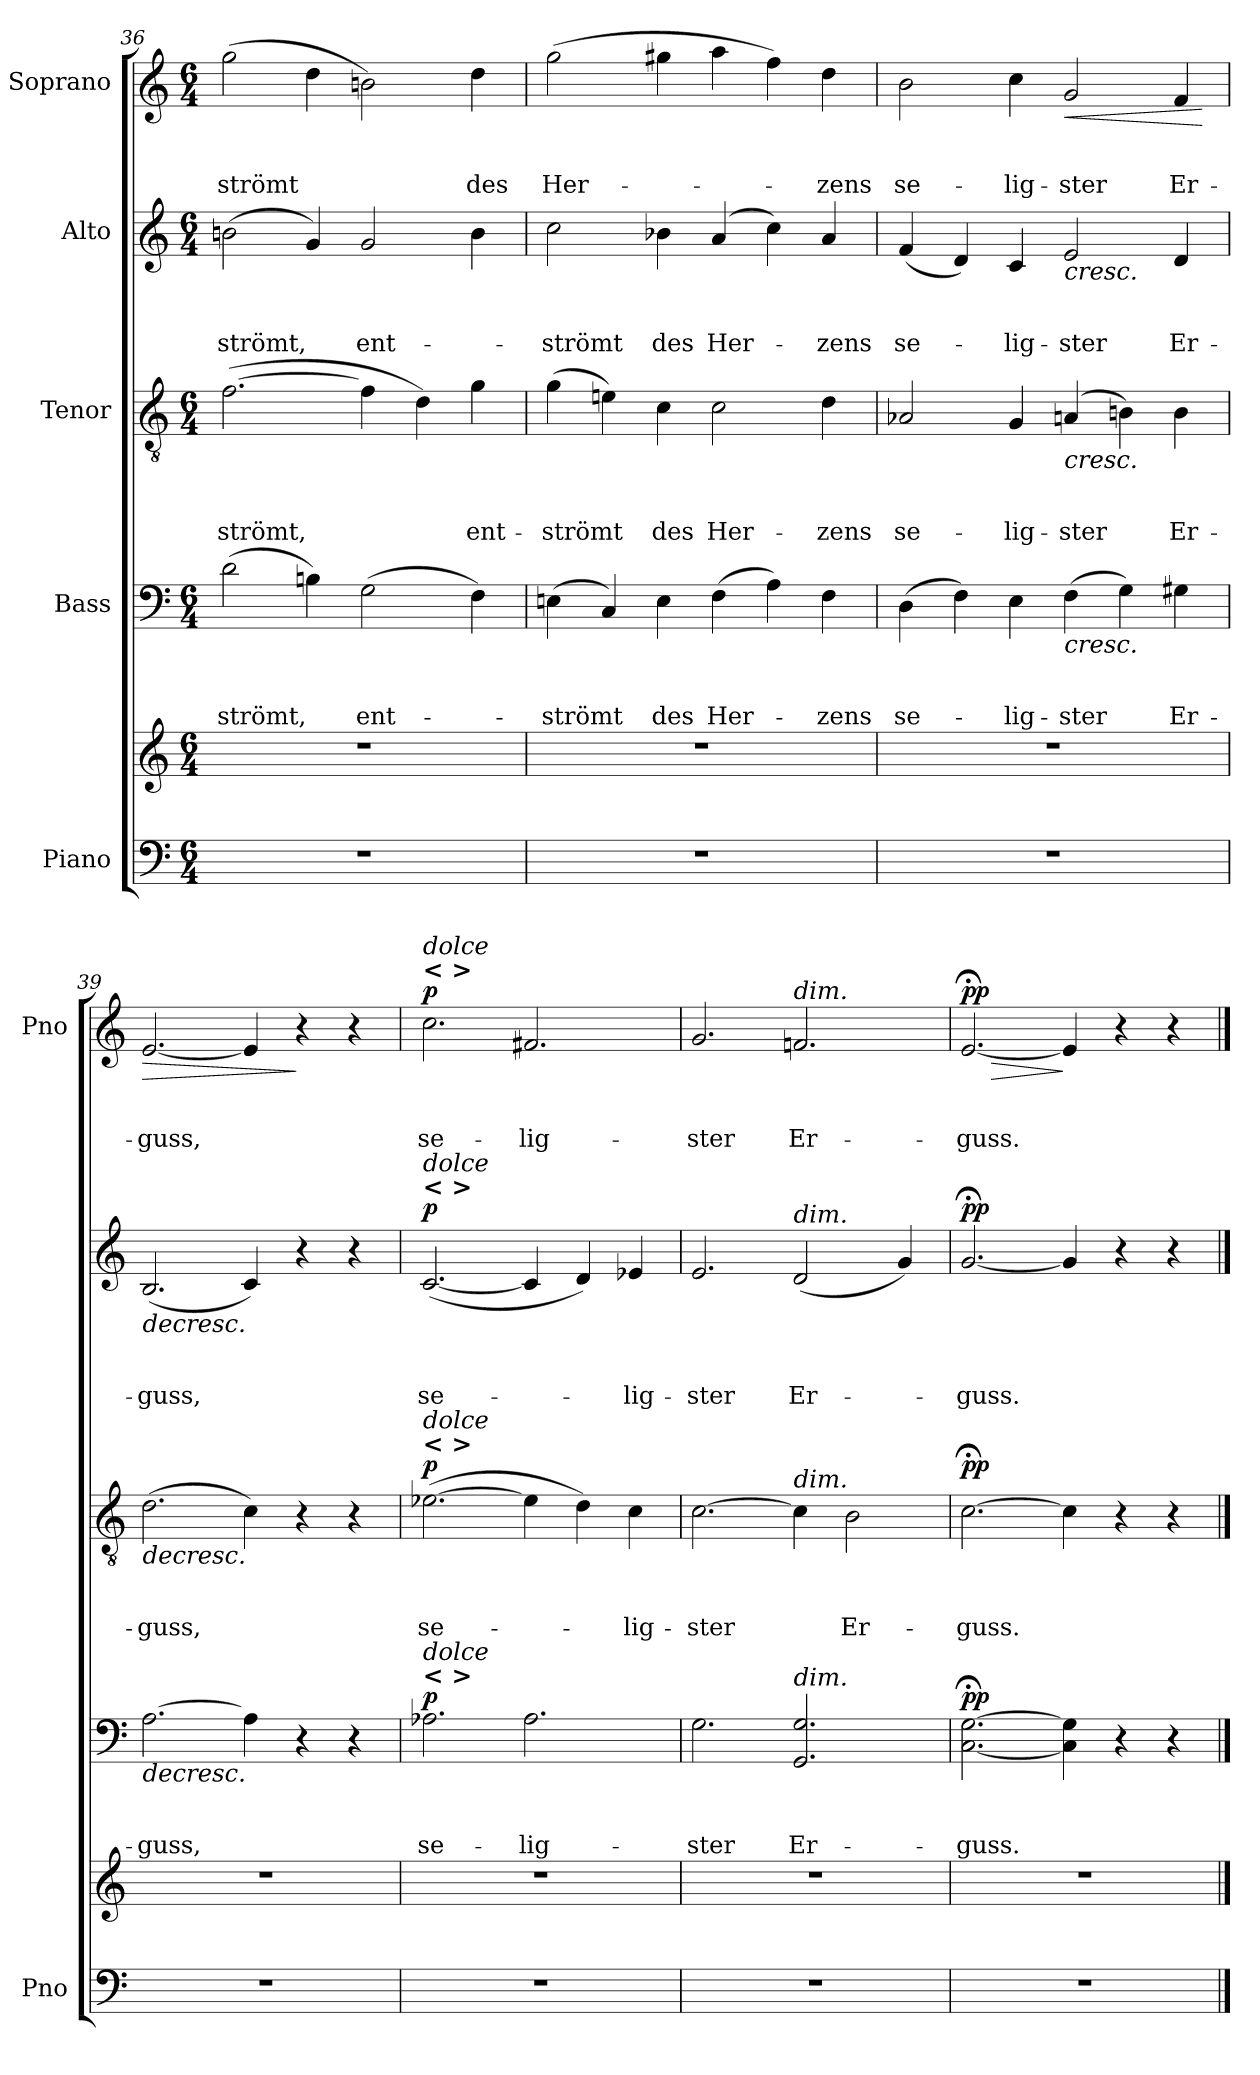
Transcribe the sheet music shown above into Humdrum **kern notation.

**kern	**kern	**kern	**text	**text	**text	**dynam	**kern	**text	**text	**text	**dynam	**kern	**text	**text	**text	**dynam	**kern	**text	**text	**text	**dynam
*part5	*part5	*part4	*part4	*part4	*part4	*part4	*part3	*part3	*part3	*part3	*part3	*part2	*part2	*part2	*part2	*part2	*part1	*part1	*part1	*part1	*part1
*staff6	*staff5	*staff4	*staff4	*staff4	*staff4	*staff4	*staff3	*staff3	*staff3	*staff3	*staff3	*staff2	*staff2	*staff2	*staff2	*staff2	*staff1	*staff1	*staff1	*staff1	*staff1
*I"Piano	*	*I"Bass	*	*	*	*	*I"Tenor	*	*	*	*	*I"Alto	*	*	*	*	*I"Soprano	*	*	*	*
*I'Pno	*	*	*	*	*	*	*	*	*	*	*	*	*	*	*	*	*I'Pno	*	*	*	*
!!LO:PB:g=z
*clefF4	*clefG2	*clefF4	*	*	*	*	*clefGv2	*	*	*	*	*clefG2	*	*	*	*	*clefG2	*	*	*	*
*k[]	*k[]	*k[]	*	*	*	*	*k[]	*	*	*	*	*k[]	*	*	*	*	*k[]	*	*	*	*
*C:	*C:	*C:	*	*	*	*	*C:	*	*	*	*	*C:	*	*	*	*	*C:	*	*	*	*
*M6/4	*M6/4	*M6/4	*	*	*	*	*M6/4	*	*	*	*	*M6/4	*	*	*	*	*M6/4	*	*	*	*
=36	=36	=36	=36	=36	=36	=36	=36	=36	=36	=36	=36	=36	=36	=36	=36	=36	=36	=36	=36	=36	=36
!	!	!	!	!	!LO:LY:b	!	!	!	!	!LO:LY:b	!	!	!	!	!LO:LY:b	!	!	!	!	!LO:LY:b	!
1.r	1.r	(>2d\	.	.	-strömt,	.	(>[2.f\	.	.	-strömt,	.	(>2bn\	.	.	-strömt,	.	(>2gg\	.	.	-strömt	.
.	.	4Bn\)	.	.	.	.	.	.	.	.	.	4g/)	.	.	.	.	4dd\	.	.	.	.
!	!	!	!	!	!LO:LY:b	!	!	!	!	!	!	!	!	!	!LO:LY:b	!	!	!	!	!	!
.	.	(>2G\	.	.	ent-	.	4f\]	.	.	.	.	2g/	.	.	ent-	.	2bn\)	.	.	.	.
.	.	.	.	.	.	.	4d\)	.	.	.	.	.	.	.	.	.	.	.	.	.	.
!	!	!	!	!	!	!	!	!	!	!LO:LY:b	!	!	!	!	!	!	!	!	!	!LO:LY:b	!
.	.	4F\)	.	.	.	.	4g\	.	.	ent-	.	4b\	.	.	.	.	4dd\	.	.	des	.
!!LO:PB:g=z
=37	=37	=37	=37	=37	=37	=37	=37	=37	=37	=37	=37	=37	=37	=37	=37	=37	=37	=37	=37	=37	=37
!	!	!	!	!	!LO:LY:b	!	!	!	!	!LO:LY:b	!	!	!	!	!LO:LY:b	!	!	!	!	!LO:LY:b	!
1.r	1.r	(>4En\	.	.	­strömt	.	(>4g\	.	.	­strömt	.	2cc\	.	.	­strömt	.	(>2gg\	.	.	Her-	.
.	.	4C/)	.	.	.	.	4en\)	.	.	.	.	.	.	.	.	.	.	.	.	.	.
!	!	!	!	!	!LO:LY:b	!	!	!	!	!LO:LY:b	!	!	!	!	!LO:LY:b	!	!	!	!	!	!
.	.	4E\	.	.	des	.	4c\	.	.	des	.	4b-X\	.	.	des	.	4gg#X\	.	.	.	.
!	!	!	!	!	!LO:LY:b	!	!	!	!	!LO:LY:b	!	!	!	!	!LO:LY:b	!	!	!	!	!	!
.	.	(>4F\	.	.	Her-	.	2c\	.	.	Her-	.	(>4a/	.	.	Her-	.	4aa\	.	.	.	.
.	.	4A\)	.	.	.	.	.	.	.	.	.	4cc\)	.	.	.	.	4ff\)	.	.	.	.
!	!	!	!	!	!LO:LY:b	!	!	!	!	!LO:LY:b	!	!	!	!	!LO:LY:b	!	!	!	!	!LO:LY:b	!
.	.	4F\	.	.	-zens	.	4d\	.	.	-zens	.	4a/	.	.	-zens	.	4dd\	.	.	-zens	.
=38	=38	=38	=38	=38	=38	=38	=38	=38	=38	=38	=38	=38	=38	=38	=38	=38	=38	=38	=38	=38	=38
!	!	!	!	!	!LO:LY:b	!	!	!	!	!LO:LY:b	!	!	!	!	!LO:LY:b	!	!	!	!	!LO:LY:b	!
1.r	1.r	(>4D\	.	.	se-	.	2A-X/	.	.	se-	.	(<4f/	.	.	se-	.	2b\	.	.	se-	.
.	.	4F\)	.	.	.	.	.	.	.	.	.	4d/)	.	.	.	.	.	.	.	.	.
!	!	!	!	!	!LO:LY:b	!	!	!	!	!LO:LY:b	!	!	!	!	!LO:LY:b	!	!	!	!	!LO:LY:b	!
.	.	4E\	.	.	-lig-	.	4G/	.	.	-lig-	.	4c/	.	.	-lig-	.	4cc\	.	.	-lig-	.
!	!	!	!	!	!LO:LY:b	!LO:HP:b	!	!	!	!LO:LY:b	!LO:HP:b	!	!	!	!LO:LY:b	!LO:HP:b	!	!	!	!LO:LY:b	!LO:HP:b
.	.	(>4F\	.	.	-ster	<	(>4An/	.	.	-ster	<	2e/	.	.	-ster	<	2g/	.	.	-ster	<
.	.	4G\)	.	.	.	.	4Bn\)	.	.	.	.	.	.	.	.	.	.	.	.	.	.
!	!	!	!	!	!LO:LY:b	!	!	!	!	!LO:LY:b	!	!	!	!	!LO:LY:b	!	!	!	!	!LO:LY:b	!
.	.	4G#X\	.	.	Er-	.	4B\	.	.	Er-	.	4d/	.	.	Er-	.	4f/	.	.	Er-	.
.	.	.	.	.	.	.	.	.	.	.	.	.	.	.	.	.	.	.	.	.	[
=39	=39	=39	=39	=39	=39	=39	=39	=39	=39	=39	=39	=39	=39	=39	=39	=39	=39	=39	=39	=39	=39
!	!	!	!	!	!LO:LY:b	!LO:HP:b	!	!	!	!LO:LY:b	!LO:HP:b	!	!	!	!LO:LY:b	!LO:HP:b	!	!	!	!LO:LY:b	!LO:HP:b
1.r	1.r	[2.A\	.	.	-guss,	>	(>2.d\	.	.	-guss,	>	(<2.B/	.	.	-guss,	>	[2.e/	.	.	-guss,	>
.	.	4A\]	.	.	.	.	4c\)	.	.	.	[	4c/)	.	.	.	.	4e/]	.	.	.	.
.	.	4r	.	.	.	[	4r	.	.	.	.	4r	.	.	.	[	4r	.	.	.	]
.	.	4r	.	.	.	.	4r	.	.	.	.	4r	.	.	.	.	4r	.	.	.	.
=40	=40	=40	=40	=40	=40	=40	=40	=40	=40	=40	=40	=40	=40	=40	=40	=40	=40	=40	=40	=40	=40
!	!	!	!	!	!	!	!	!	!	!	!	!	!	!	!	!	!LO:TX:a:B:t=< >	!	!	!	!
!	!	!	!	!	!	!	!	!	!	!	!	!	!	!	!	!	!LO:TX:a:i:t=dolce	!	!	!	!
!	!	!	!	!	!	!	!	!	!	!	!	!LO:TX:a:B:t=< >	!	!	!	!	!	!	!	!	!
!	!	!	!	!	!	!	!	!	!	!	!	!LO:TX:a:i:t=dolce	!	!	!	!	!	!	!	!	!
!	!	!	!	!	!	!	!LO:TX:a:B:t=< >	!	!	!	!	!	!	!	!	!	!	!	!	!	!
!	!	!	!	!	!	!	!LO:TX:a:i:t=dolce	!	!	!	!	!	!	!	!	!	!	!	!	!	!
!	!	!LO:TX:a:B:t=< >	!	!	!	!	!	!	!	!	!	!	!	!	!	!	!	!	!	!	!
!	!	!LO:TX:a:i:t=dolce	!	!	!	!	!	!	!	!	!	!	!	!	!	!	!	!	!	!	!
!	!	!	!	!	!LO:LY:b	!LO:DY:b	!	!	!	!LO:LY:b	!LO:DY:b	!	!	!	!LO:LY:b	!LO:DY:b	!	!	!	!LO:LY:b	!LO:DY:b
1.r	1.r	2.A-X\	.	.	se-	p	(>[2.e-X\	.	.	se-	p	(<[2.c/	.	.	se-	p	2.cc\	.	.	se-	p
!	!	!	!	!	!LO:LY:b	!	!	!	!	!	!	!	!	!	!	!	!	!	!	!LO:LY:b	!
.	.	2.A-\	.	.	-lig-	.	4e-\]	.	.	.	.	4c/]	.	.	.	.	2.f#X/	.	.	-lig-	.
.	.	.	.	.	.	.	4d\)	.	.	.	.	4d/)	.	.	.	.	.	.	.	.	.
!	!	!	!	!	!	!	!	!	!	!LO:LY:b	!	!	!	!	!LO:LY:b	!	!	!	!	!	!
.	.	.	.	.	.	.	4c\	.	.	-lig-	.	4e-X/	.	.	-lig-	.	.	.	.	.	.
=41	=41	=41	=41	=41	=41	=41	=41	=41	=41	=41	=41	=41	=41	=41	=41	=41	=41	=41	=41	=41	=41
!	!	!	!	!	!LO:LY:b	!	!	!	!	!LO:LY:b	!	!	!	!	!LO:LY:b	!	!	!	!	!LO:LY:b	!
1.r	1.r	2.G\	.	.	-ster	.	[2.c\	.	.	-ster	.	2.e/	.	.	-ster	.	2.g/	.	.	-ster	.
!	!	!	!	!	!	!	!	!	!	!	!	!	!	!	!	!	!LO:TX:a:i:t=dim.	!	!	!	!
!	!	!	!	!	!	!	!	!	!	!	!	!LO:TX:a:i:t=dim.	!	!	!	!	!	!	!	!	!
!	!	!	!	!	!	!	!LO:TX:a:i:t=dim.	!	!	!	!	!	!	!	!	!	!	!	!	!	!
!	!	!LO:TX:a:i:t=dim.	!	!	!	!	!	!	!	!	!	!	!	!	!	!	!	!	!	!	!
!	!	!	!	!	!LO:LY:b	!	!	!	!	!	!	!	!	!	!LO:LY:b	!	!	!	!	!LO:LY:b	!
.	.	2.GG/ 2.G/	.	.	Er-	.	4c\]	.	.	.	.	(<2d/	.	.	Er-	.	2.fn/	.	.	Er-	.
!	!	!	!	!	!	!	!	!	!	!LO:LY:b	!	!	!	!	!	!	!	!	!	!	!
.	.	.	.	.	.	.	2B\	.	.	Er-	.	.	.	.	.	.	.	.	.	.	.
.	.	.	.	.	.	.	.	.	.	.	.	4g/)	.	.	.	.	.	.	.	.	.
!!LO:PB:g=z
=42	=42	=42	=42	=42	=42	=42	=42	=42	=42	=42	=42	=42	=42	=42	=42	=42	=42	=42	=42	=42	=42
!	!	!	!	!	!LO:LY:b	!LO:DY:b	!	!	!	!LO:LY:b	!LO:DY:b	!	!	!	!LO:LY:b	!LO:DY:b	!	!	!	!LO:LY:b	!LO:HP:b
!	!	!	!	!	!	!	!	!	!	!	!	!	!	!	!	!	!	!	!	!	!LO:DY:n=1:b
1.r	1.r	[2.C\;< [2.G\;<	.	.	-guss.	pp	[2.c;<\	.	.	-guss.	pp	[2.g;</	.	.	-guss.	pp	[2.e;</	.	.	-guss.	> pp
.	.	4C\] 4G\]	.	.	.	]	4c\]	.	.	.	]	4g/]	.	.	.	]	4e/]	.	.	.	]
.	.	4r	.	.	.	.	4r	.	.	.	.	4r	.	.	.	.	4r	.	.	.	.
.	.	4r	.	.	.	.	4r	.	.	.	.	4r	.	.	.	.	4r	.	.	.	.
==	==	==	==	==	==	==	==	==	==	==	==	==	==	==	==	==	==	==	==	==	==
*-	*-	*-	*-	*-	*-	*-	*-	*-	*-	*-	*-	*-	*-	*-	*-	*-	*-	*-	*-	*-	*-
